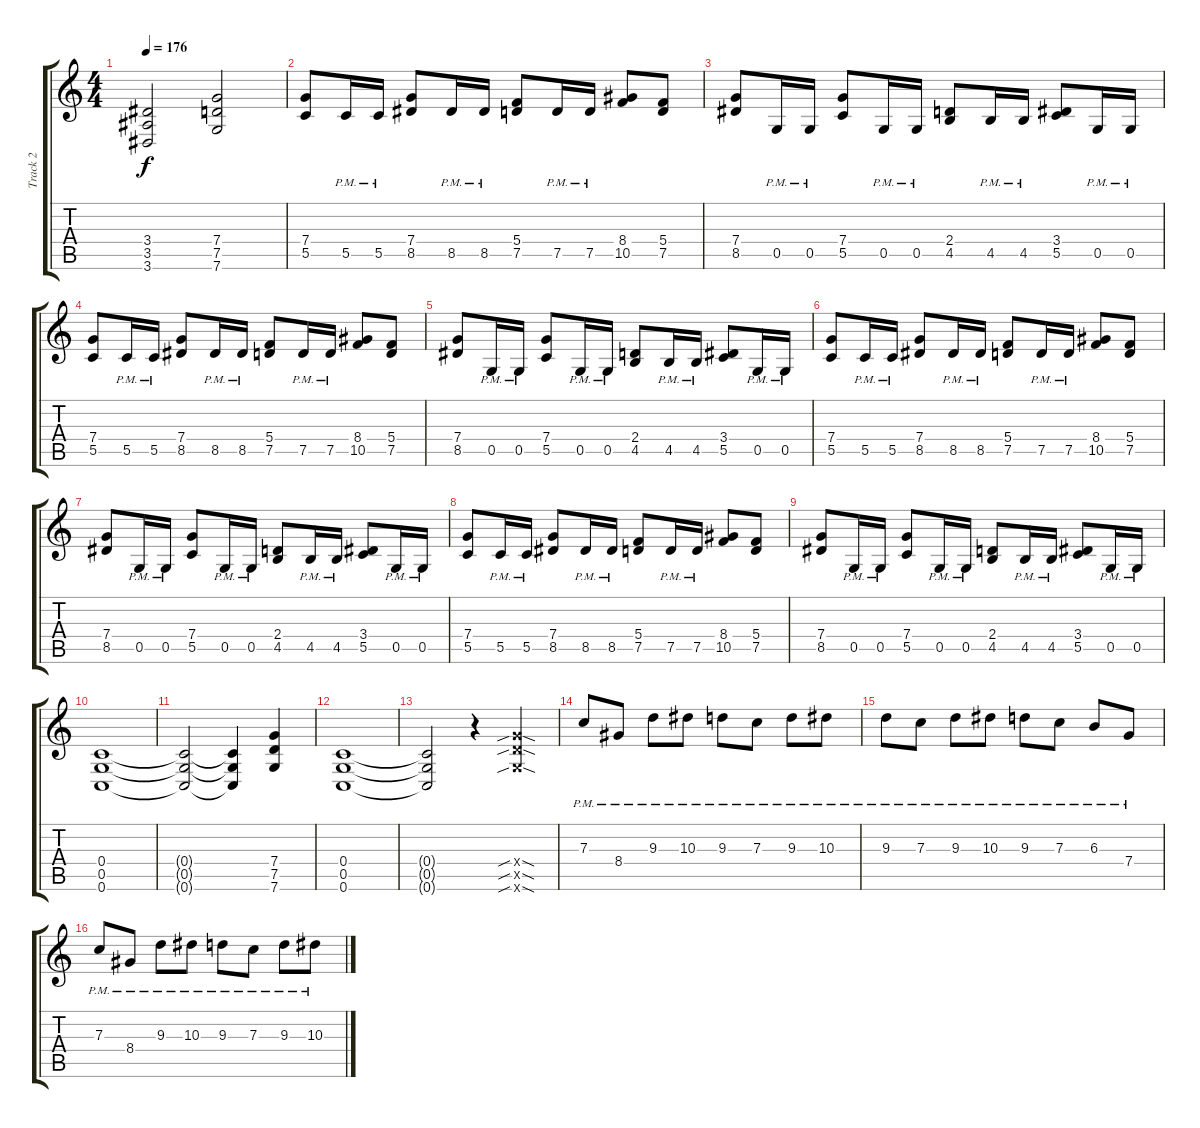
\track ("Track 2" "Track 2") {instrument distortionguitar}
\staff {score tabs}
\tuning (D4 A3 F3 C3 G2 C2) {hide}
\ts (4 4)
\tempo 176
\clef g2
\ks c
(3.4 3.5 3.6).2{dy f} (7.4 7.5 7.6).2 |
(7.4 5.5).8 5.5{pm}.16 5.5{pm}.16 (7.4 8.5).8 8.5{pm}.16 8.5{pm}.16 (5.4 7.5).8 7.5{pm}.16 7.5{pm}.16 (8.4 10.5).8 (5.4 7.5).8 |
(7.4 8.5).8 0.5{pm}.16 0.5{pm}.16 (7.4 5.5).8 0.5{pm}.16 0.5{pm}.16 (2.4 4.5).8 4.5{pm}.16 4.5{pm}.16 (3.4 5.5).8 0.5{pm}.16 0.5{pm}.16 |
(7.4 5.5).8 5.5{pm}.16 5.5{pm}.16 (7.4 8.5).8 8.5{pm}.16 8.5{pm}.16 (5.4 7.5).8 7.5{pm}.16 7.5{pm}.16 (8.4 10.5).8 (5.4 7.5).8 |
(7.4 8.5).8 0.5{pm}.16 0.5{pm}.16 (7.4 5.5).8 0.5{pm}.16 0.5{pm}.16 (2.4 4.5).8 4.5{pm}.16 4.5{pm}.16 (3.4 5.5).8 0.5{pm}.16 0.5{pm}.16 |
(7.4 5.5).8 5.5{pm}.16 5.5{pm}.16 (7.4 8.5).8 8.5{pm}.16 8.5{pm}.16 (5.4 7.5).8 7.5{pm}.16 7.5{pm}.16 (8.4 10.5).8 (5.4 7.5).8 |
(7.4 8.5).8 0.5{pm}.16 0.5{pm}.16 (7.4 5.5).8 0.5{pm}.16 0.5{pm}.16 (2.4 4.5).8 4.5{pm}.16 4.5{pm}.16 (3.4 5.5).8 0.5{pm}.16 0.5{pm}.16 |
(7.4 5.5).8 5.5{pm}.16 5.5{pm}.16 (7.4 8.5).8 8.5{pm}.16 8.5{pm}.16 (5.4 7.5).8 7.5{pm}.16 7.5{pm}.16 (8.4 10.5).8 (5.4 7.5).8 |
(7.4 8.5).8 0.5{pm}.16 0.5{pm}.16 (7.4 5.5).8 0.5{pm}.16 0.5{pm}.16 (2.4 4.5).8 4.5{pm}.16 4.5{pm}.16 (3.4 5.5).8 0.5{pm}.16 0.5{pm}.16 |
(0.4 0.5 0.6).1 |
(0.4{t} 0.5{t} 0.6{t}).2 (0.4{t} 0.5{t} 0.6{t}).4 (7.4 7.5 7.6).4 |
(0.4 0.5 0.6).1 |
(0.4{t} 0.5{t} 0.6{t}).2 r.4 (7.4{sib sod x} 7.5{sib sod x} 7.6{sib sod x}).4 |
7.3{pm}.8 8.4{pm}.8 9.3{pm}.8 10.3{pm}.8 9.3{pm}.8 7.3{pm}.8 9.3{pm}.8 10.3{pm}.8 |
9.3{pm}.8 7.3{pm}.8 9.3{pm}.8 10.3{pm}.8 9.3{pm}.8 7.3{pm}.8 6.3{pm}.8 7.4{pm}.8 |
7.3{pm}.8 8.4{pm}.8 9.3{pm}.8 10.3{pm}.8 9.3{pm}.8 7.3{pm}.8 9.3{pm}.8 10.3{pm}.8
